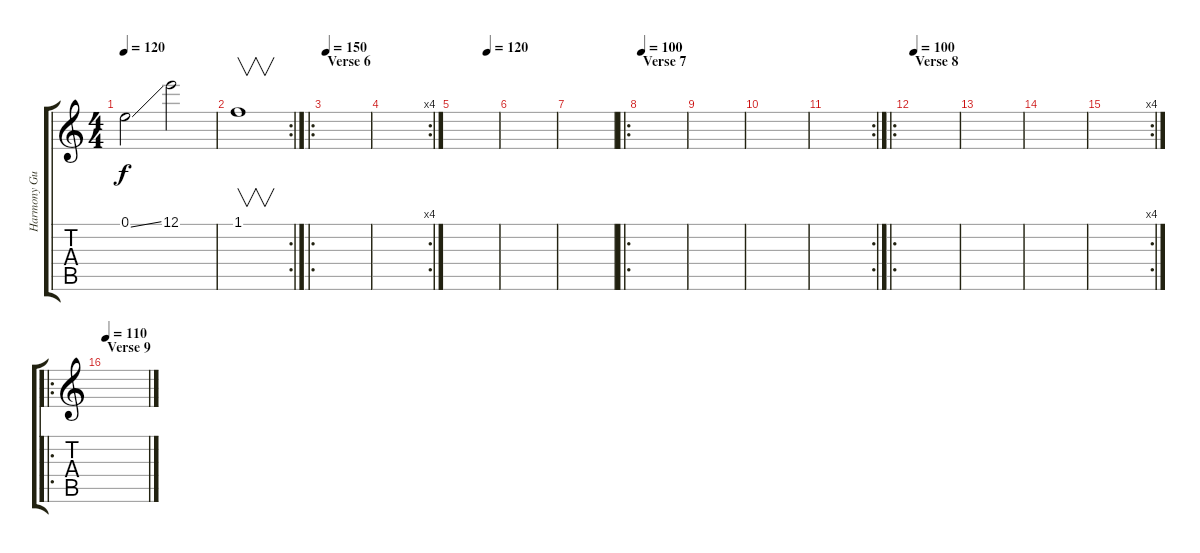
\track ("Harmony Guitar" "Harmony Gu") {instrument distortionguitar}
\staff {score tabs}
\tuning (E4 B3 G3 D3 A2 E2) {hide}
\ts (4 4)
\tempo 120
\clef g2
\ks c
0.1{ss}.2{dy f} 12.1.2 |
\rc 2
1.1.1{v} |
\ro
\section ("" "Verse 6")
\tempo 150
|
\rc 4
|
\tempo (120 0.75)
|
|
|
\ro
\section ("" "Verse 7")
\tempo 100
|
|
|
\rc 2
|
\ro
\section ("" "Verse 8")
\tempo 100
|
|
|
\rc 4
|
\ro
\section ("" "Verse 9")
\tempo 110
